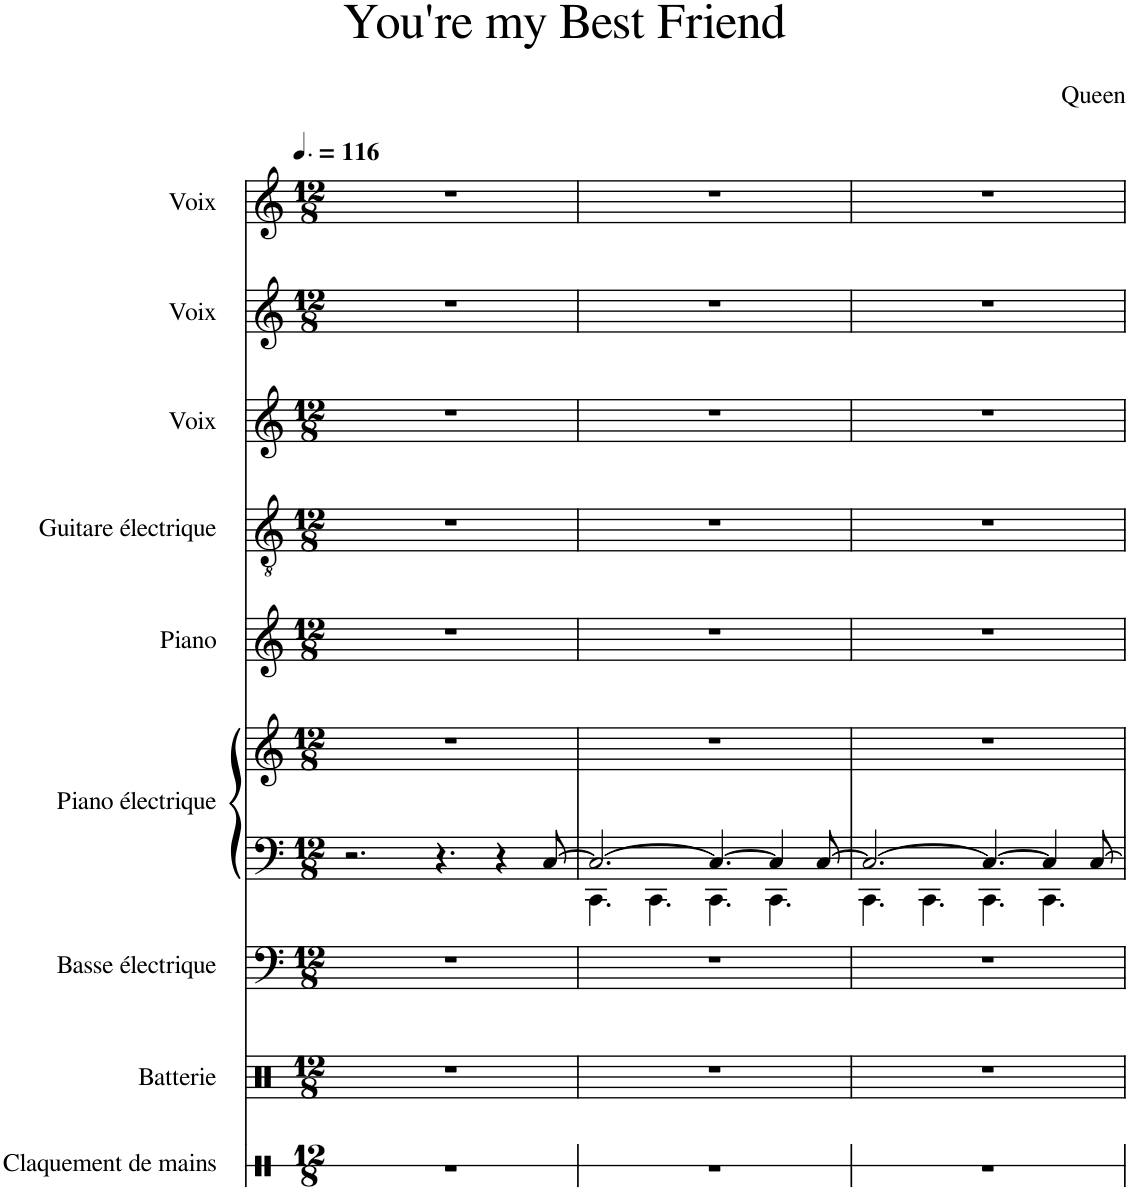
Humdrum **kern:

**kern	**kern	**kern	**kern	**kern	**kern	**kern	**kern	**kern	**kern
*part9	*part8	*part7	*part6	*part6	*part5	*part4	*part3	*part2	*part1
*staff10	*staff9	*staff8	*staff7	*staff6	*staff5	*staff4	*staff3	*staff2	*staff1
*I"Claquement de mains	*I"Batterie	*I"Basse électrique	*I"Piano électrique	*	*I"Piano	*I"Guitare électrique	*I"Voix	*I"Voix	*I"Voix
*I'Claq. Ma.	*I'Bat.	*I'B. él.	*I'Pia. él.	*	*I'Pia.	*I'Guit. El.	*I'Vx.	*I'Vx.	*I'Vx.
*stria1	*	*	*	*	*	*	*	*	*
*clefX	*clefX	*clefF4	*clefF4	*clefG2	*clefG2	*clefGv2	*clefG2	*clefG2	*clefG2
*	*	*Trd7c12	*	*	*	*	*	*	*
*k[]	*k[]	*k[]	*k[]	*k[]	*k[]	*k[]	*k[]	*k[]	*k[]
*M12/8	*M12/8	*M12/8	*M12/8	*M12/8	*M12/8	*M12/8	*M12/8	*M12/8	*M12/8
*MM174	*MM174	*MM174	*MM174	*MM174	*MM174	*MM174	*MM174	*MM174	*MM174
=1	=1	=1	=1	=1	=1	=1	=1	=1	=1
1.r	1.r	1.r	2.r	1.r	1.r	1.r	1.r	1.r	1.r
.	.	.	4.r	.	.	.	.	.	.
.	.	.	4r	.	.	.	.	.	.
.	.	.	[8C/	.	.	.	.	.	.
=2	=2	=2	=2	=2	=2	=2	=2	=2	=2
*	*	*	*^	*	*	*	*	*	*
1.r	1.r	1.r	2.C/_	4.CC\	1.r	1.r	1.r	1.r	1.r	1.r
.	.	.	.	4.CC\	.	.	.	.	.	.
.	.	.	4.C/_	4.CC\	.	.	.	.	.	.
.	.	.	4C/]	4.CC\	.	.	.	.	.	.
.	.	.	[8C/	.	.	.	.	.	.	.
=3	=3	=3	=3	=3	=3	=3	=3	=3	=3	=3
1.r	1.r	1.r	2.C/_	4.CC\	1.r	1.r	1.r	1.r	1.r	1.r
.	.	.	.	4.CC\	.	.	.	.	.	.
.	.	.	4.C/_	4.CC\	.	.	.	.	.	.
.	.	.	4C/]	4.CC\	.	.	.	.	.	.
.	.	.	[8C/	.	.	.	.	.	.	.
*	*	*	*v	*v	*	*	*	*	*	*
=	=	=	=	=	=	=	=	=	=
*-	*-	*-	*-	*-	*-	*-	*-	*-	*-
